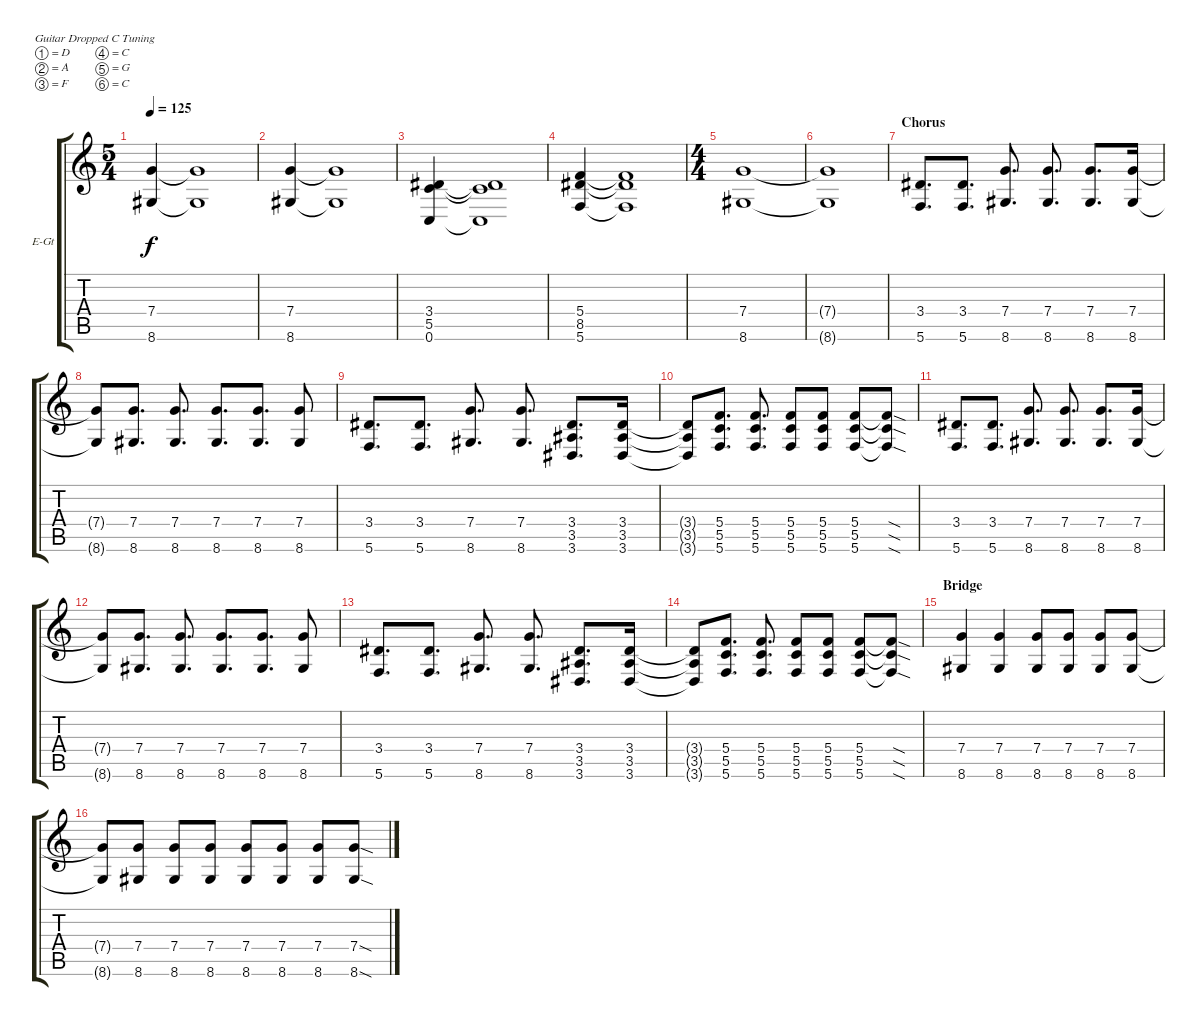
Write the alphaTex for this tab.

\defaultSystemsLayout 4
\bracketExtendMode groupsimilarinstruments
\firstSystemTrackNameOrientation horizontal
\otherSystemsTrackNameOrientation horizontal
\track ("Alex" "E-Gt") {instrument distortionguitar}
\staff {score tabs}
\tuning (D4 A3 F3 C3 G2 C2)
\ts (5 4)
\tempo 125
\clef g2
\ks c
(8.6 7.4).4{dy f} (8.6{t} 7.4{t}).1 |
(8.6 7.4).4 (8.6{t} 7.4{t}).1 |
(0.6 5.5 3.4).4 (0.6{t} 5.5{t} 3.4{t}).1 |
(8.5 5.4 5.6).4 (5.6{t} 8.5{t} 5.4{t}).1 |
\ts (4 4)
(8.6 7.4).1 |
(8.6{t} 7.4{t}).1 |
\section ("" "Chorus")
(5.6 3.4).8{d} (5.6 3.4).8{d} (8.6 7.4).8{d} (8.6 7.4).8{d} (8.6 7.4).8{d} (8.6 7.4).16 |
(8.6{t} 7.4{t}).8 (8.6 7.4).8{d} (8.6 7.4).8{d} (8.6 7.4).8{d} (8.6 7.4).8{d} (8.6 7.4).8 |
(5.6 3.4).8{d} (5.6 3.4).8{d} (8.6 7.4).8{d} (8.6 7.4).8{d} (3.6 3.5 3.4).8{d} (3.6 3.5 3.4).16 |
(3.6{t} 3.5{t} 3.4{t}).8 (5.6 5.5 5.4).8{d} (5.6 5.5 5.4).8{d} (5.6 5.5 5.4).8 (5.6 5.5 5.4).8 (5.6 5.5 5.4).8 (5.6{sod t} 5.5{sod t} 5.4{sod t}).8 |
(5.6 3.4).8{d} (5.6 3.4).8{d} (8.6 7.4).8{d} (8.6 7.4).8{d} (8.6 7.4).8{d} (8.6 7.4).16 |
(8.6{t} 7.4{t}).8 (8.6 7.4).8{d} (8.6 7.4).8{d} (8.6 7.4).8{d} (8.6 7.4).8{d} (8.6 7.4).8 |
(5.6 3.4).8{d} (5.6 3.4).8{d} (8.6 7.4).8{d} (8.6 7.4).8{d} (3.6 3.5 3.4).8{d} (3.6 3.5 3.4).16 |
(3.6{t} 3.5{t} 3.4{t}).8 (5.6 5.5 5.4).8{d} (5.6 5.5 5.4).8{d} (5.6 5.5 5.4).8 (5.6 5.5 5.4).8 (5.6 5.5 5.4).8 (5.6{sod t} 5.5{sod t} 5.4{sod t}).8 |
\section ("" "Bridge")
\scale
0.281048 (8.6 7.4).4 (8.6 7.4).4 (8.6 7.4).8 (8.6 7.4).8 (8.6 7.4).8 (8.6 7.4).8 |
\scale
0.231631 (8.6{t} 7.4{t}).8 (8.6 7.4).8 (8.6 7.4).8 (8.6 7.4).8 (8.6 7.4).8 (8.6 7.4).8 (8.6 7.4).8 (8.6{sod} 7.4{sod}).8
